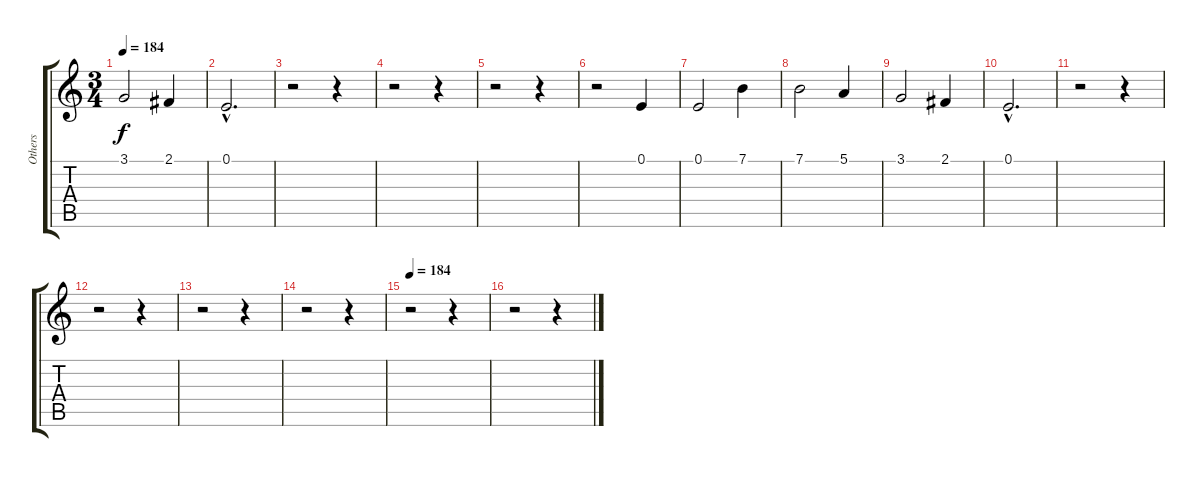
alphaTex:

\track ("Others" "Others") {instrument acousticgrandpiano}
\staff {score tabs}
\tuning (E4 B3 G3 D3 A2 E2) {hide}
\ts (3 4)
\tempo 184
\clef g2
\ks c
3.1.2{dy f} 2.1.4 |
0.1{hac}.2{d} |
r.2 r.4 |
r.2 r.4 |
r.2 r.4 |
r.2 0.1.4 |
0.1.2 7.1.4 |
7.1.2 5.1.4 |
3.1.2 2.1.4 |
0.1{hac}.2{d} |
r.2 r.4 |
r.2 r.4 |
r.2 r.4 |
r.2 r.4 |
\tempo 184
r.2 r.4 |
r.2 r.4
